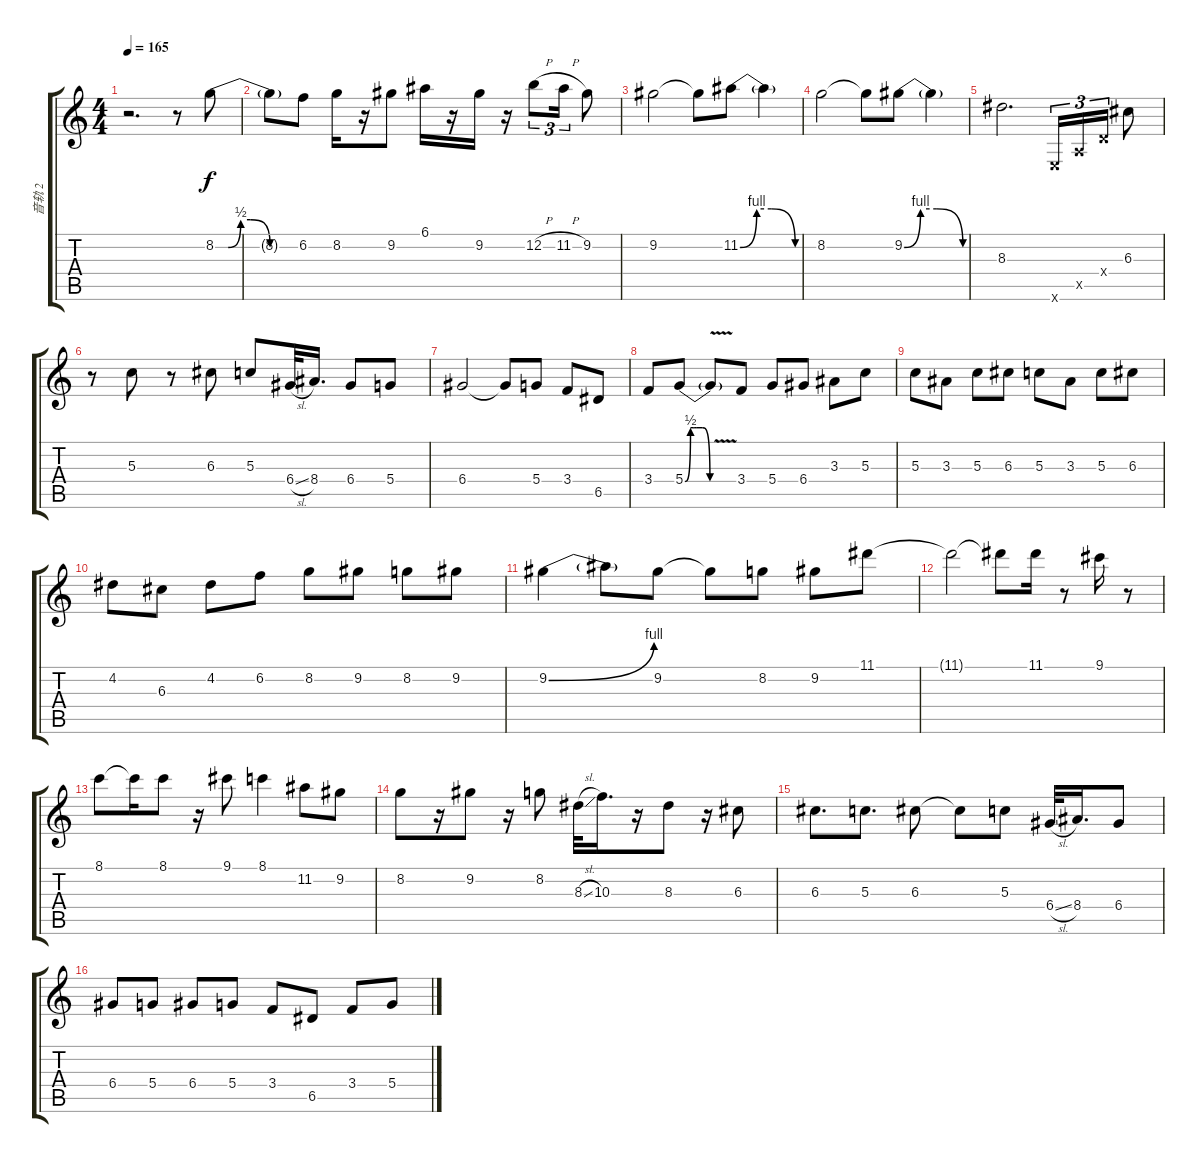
\track ("音轨 2" "音轨 2") {instrument distortionguitar}
\staff {score tabs}
\tuning (E4 B3 G3 D3 A2 E2) {hide}
\ts (4 4)
\tempo 165
\clef g2
\ks c
r.2{d dy f} r.8 8.2{be (custom 0 0 9 0 18 2 25 2 39 0 45 0 60 0)}.8{volume 12 balance 8 instrument overdrivenguitar} |
8.2{t}.8 6.2.8 8.2.16 r.16 9.2.8 6.1.16 r.16 9.2.16 r.16 12.2{h}.8{tu (3 2)} 11.2{h}.16{tu (3 2)} 9.2.8 |
9.2.2 9.2{t}.8 11.2{be (custom 0 0 16 4 30 4 53 0 60 0)}.8 11.2{t}.4 |
8.2.2 8.2{t}.8 9.2{be (custom 0 0 15 4 30 4 54 0 60 0)}.8 9.2{t}.4 |
8.3.2{d} 0.6{x}.16{tu (3 2)} 0.5{x}.16{tu (3 2)} 0.4{x}.16{tu (3 2)} 6.3.8 |
r.8 5.3.8 r.8 6.3.8 5.3.8 6.4{sl}.32 8.4.16{d} 6.4.8 5.4.8 |
6.4.2 6.4{t}.8 5.4.8{volume 14 instrument electricbassfinger} 3.4.8 6.5.8 |
3.4.8 5.4{be (custom 0 0 12 2 18 2 20 2 26 2 39 2 55 0 60 0)}.8{volume 12 instrument overdrivenguitar} 5.4{v t}.8 3.4.8{volume 14 instrument electricbassfinger} 5.4.8 6.4.8 3.3.8{volume 12 instrument overdrivenguitar} 5.3.8{volume 14 instrument electricbassfinger} |
5.3.8 3.3.8 5.3.8 6.3.8 5.3.8 3.3.8 5.3.8 6.3.8 |
4.2.8 6.3.8 4.2.8 6.2.8{volume 12 instrument overdrivenguitar} 8.2.8 9.2.8 8.2.8 9.2.8 |
9.2{be (bend 0 0 60 4)}.4 9.2{t}.8 9.2.8 9.2{t}.8 8.2.8 9.2.8 11.1.8 |
11.1{t}.2 11.1{t}.8 11.1.16 r.8 9.1.16 r.8 |
8.1.8 8.1{t}.16 8.1.8 r.16 9.1.8 8.1.4 11.2.8 9.2.8 |
8.2.8 r.16 9.2.8 r.16 8.2.8 8.3{sl}.32 10.3.16{d} r.16 8.3.8 r.16 6.3.8 |
6.3.8{d} 5.3.8{d} 6.3.8 6.3{t}.8 5.3.8 6.4{sl}.32 8.4.16{d} 6.4.8 |
6.4.8{volume 14 instrument electricbassfinger} 5.4.8 6.4.8 5.4.8 3.4.8 6.5.8 3.4.8 5.4.8
